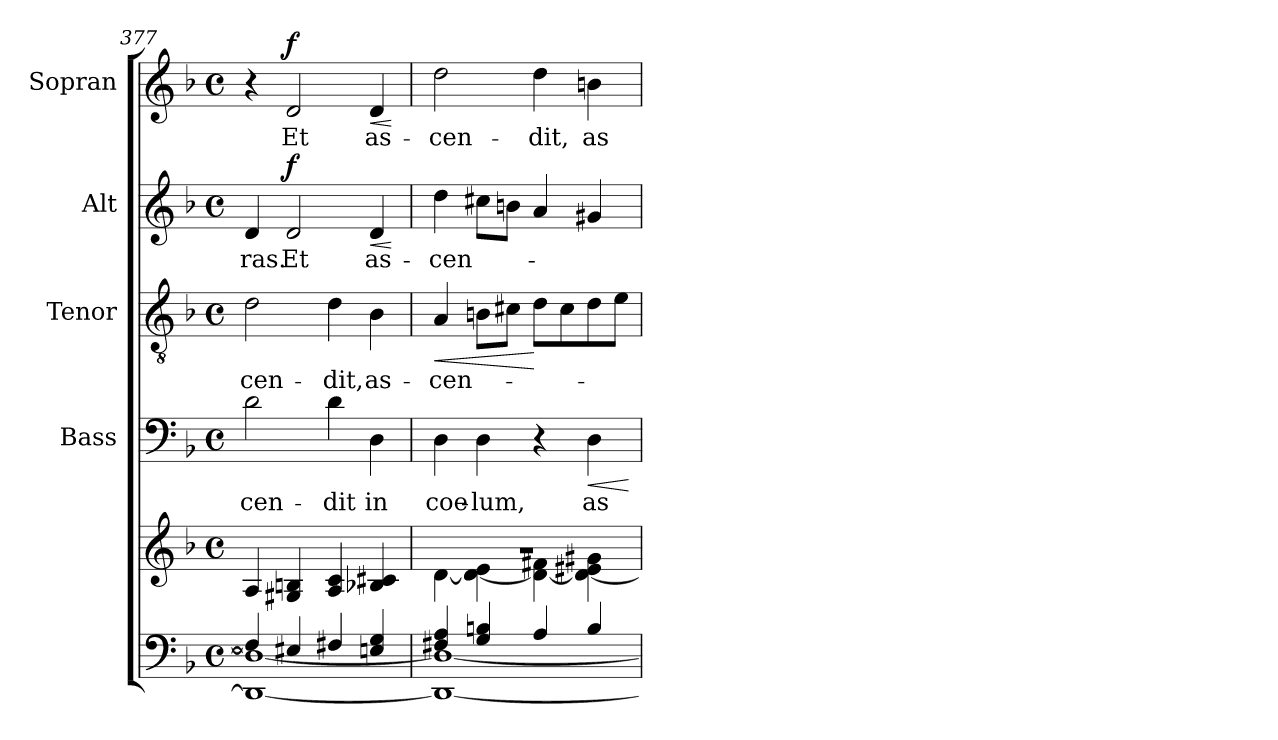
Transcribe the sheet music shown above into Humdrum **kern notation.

**kern	**kern	**kern	**text	**dynam	**kern	**text	**dynam	**kern	**text	**dynam	**kern	**text	**dynam
*part5	*part5	*part4	*part4	*part4	*part3	*part3	*part3	*part2	*part2	*part2	*part1	*part1	*part1
*staff6	*staff5	*staff4	*staff4	*staff4	*staff3	*staff3	*staff3	*staff2	*staff2	*staff2	*staff1	*staff1	*staff1
*	*	*I"Bass	*	*	*I"Tenor	*	*	*I"Alt	*	*	*I"Sopran	*	*
*	*	*I'B.	*	*	*I'T.	*	*	*I'A.	*	*	*I'S.	*	*
*clefF4	*clefG2	*clefF4	*	*	*clefGv2	*	*	*clefG2	*	*	*clefG2	*	*
*k[b-]	*k[b-]	*k[b-]	*	*	*k[b-]	*	*	*k[b-]	*	*	*k[b-]	*	*
*F:	*F:	*F:	*	*	*F:	*	*	*F:	*	*	*F:	*	*
*M4/4	*M4/4	*M4/4	*	*	*M4/4	*	*	*M4/4	*	*	*M4/4	*	*
*met(c)	*met(c)	*met(c)	*	*	*met(c)	*	*	*met(c)	*	*	*met(c)	*	*
=377	=377	=377	=377	=377	=377	=377	=377	=377	=377	=377	=377	=377	=377
*^	*	*	*	*	*	*	*	*	*	*	*	*	*
!	!	!	!	!LO:LY:b	!	!	!LO:LY:b	!	!	!LO:LY:b	!	!	!	!
4F#/]	1DD_ 1D_	4A/	2d\	-cen-	.	2d\	-cen-	.	4d/	-ras.	.	4r	.	.
!	!	!	!	!	!	!	!	!	!	!LO:LY:b	!LO:DY:a	!	!LO:LY:b	!LO:DY:a
4E#X/	.	4G#X/ 4Bn/	.	.	.	.	.	.	2d/	Et	f	2d/	Et	f
!	!	!	!	!LO:LY:b	!	!	!LO:LY:b	!	!	!	!	!	!	!
4F#X/	.	4A/ 4c/	4d\	-dit	.	4d\	-dit,	.	.	.	.	.	.	.
!	!	!	!	!LO:LY:b	!	!	!LO:LY:b	!	!	!LO:LY:b	!LO:HP:b	!	!LO:LY:b	!LO:HP:b
4En/ 4G/	.	4B-/ 4c#X/	4D\	in	.	4B-\	as-	.	4d/	as-	<	4d/	as-	<
*v	*v	*	*	*	*	*	*	*	*	*	*	*	*	*
.	.	.	.	.	.	.	.	.	.	[	.	.	[
=378	=378	=378	=378	=378	=378	=378	=378	=378	=378	=378	=378	=378	=378
*^	*^	*	*	*	*	*	*	*	*	*	*	*	*
!	!	!	!	!	!LO:LY:b	!	!	!LO:LY:b	!LO:HP:b	!	!LO:LY:b	!	!	!LO:LY:b	!
4F#X/ 4A/	1DD_ 1D_	1rcc	[<4d\	4D\	coe-	.	4A/	-cen-	<	4dd\	-cen-	.	2dd\	-cen-	.
!	!	!	!	!	!LO:LY:b	!	!	!	!	!	!	!	!	!	!
4G/ 4Bn/	.	.	4d\_ 4e\	4D\	-lum,	.	8Bn\L	.	.	8cc#X\L	.	.	.	.	.
.	.	.	.	.	.	.	8c#X\J	.	.	8bn\J	.	.	.	.	.
!	!	!	!	!	!	!	!	!	!	!	!	!	!	!LO:LY:b	!
4A/	.	.	4d\_ 4f#X\	4r	.	.	8d\L	.	[	4a/	.	.	4dd\	-dit,	.
.	.	.	.	.	.	.	8c#\	.	.	.	.	.	.	.	.
!	!	!	!	!	!LO:LY:b	!LO:HP:b	!	!	!	!	!	!	!	!LO:LY:b	!
4B/	.	.	4d\_ 4e#X\ 4g#X\	4D\	as-	<	8d\	.	.	4g#X/	.	.	4bn\	as-	.
.	.	.	.	.	.	.	8e\J	.	.	.	.	.	.	.	.
*v	*v	*	*	*	*	*	*	*	*	*	*	*	*	*	*
*	*v	*v	*	*	*	*	*	*	*	*	*	*	*	*
.	.	.	.	[	.	.	.	.	.	.	.	.	.
=	=	=	=	=	=	=	=	=	=	=	=	=	=
*-	*-	*-	*-	*-	*-	*-	*-	*-	*-	*-	*-	*-	*-
